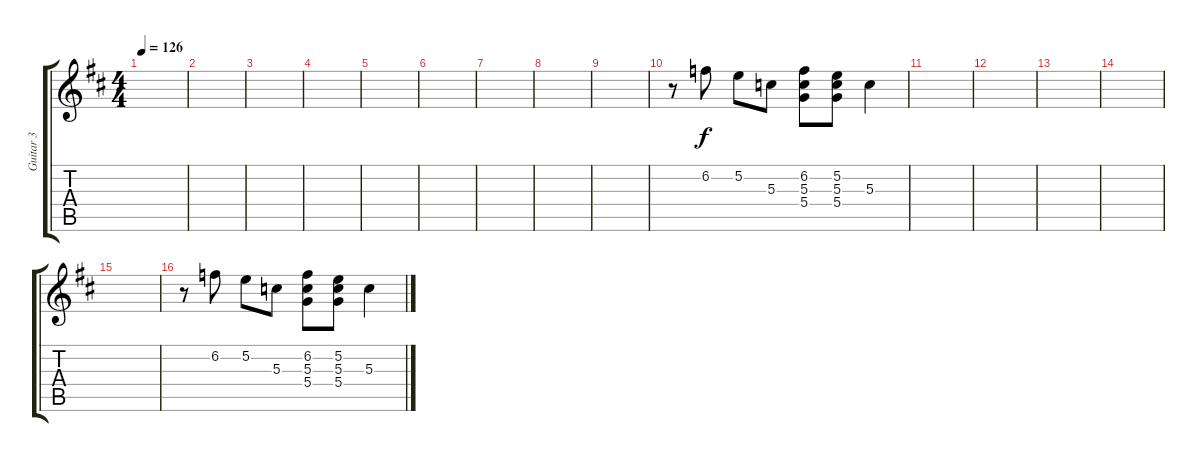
\track ("Guitar 3" "Guitar 3") {instrument overdrivenguitar}
\staff {score tabs}
\tuning (E4 B3 G3 D3 A2 E2) {hide}
\ts (4 4)
\tempo 126
\clef g2
\ks d
|
|
|
|
|
|
|
|
|
r.8 6.2.8 5.2.8 5.3.8 (6.2 5.3 5.4).8 (5.2 5.3 5.4).8 5.3.4 |
|
|
|
|
|
r.8 6.2.8 5.2.8 5.3.8 (6.2 5.3 5.4).8 (5.2 5.3 5.4).8 5.3.4
